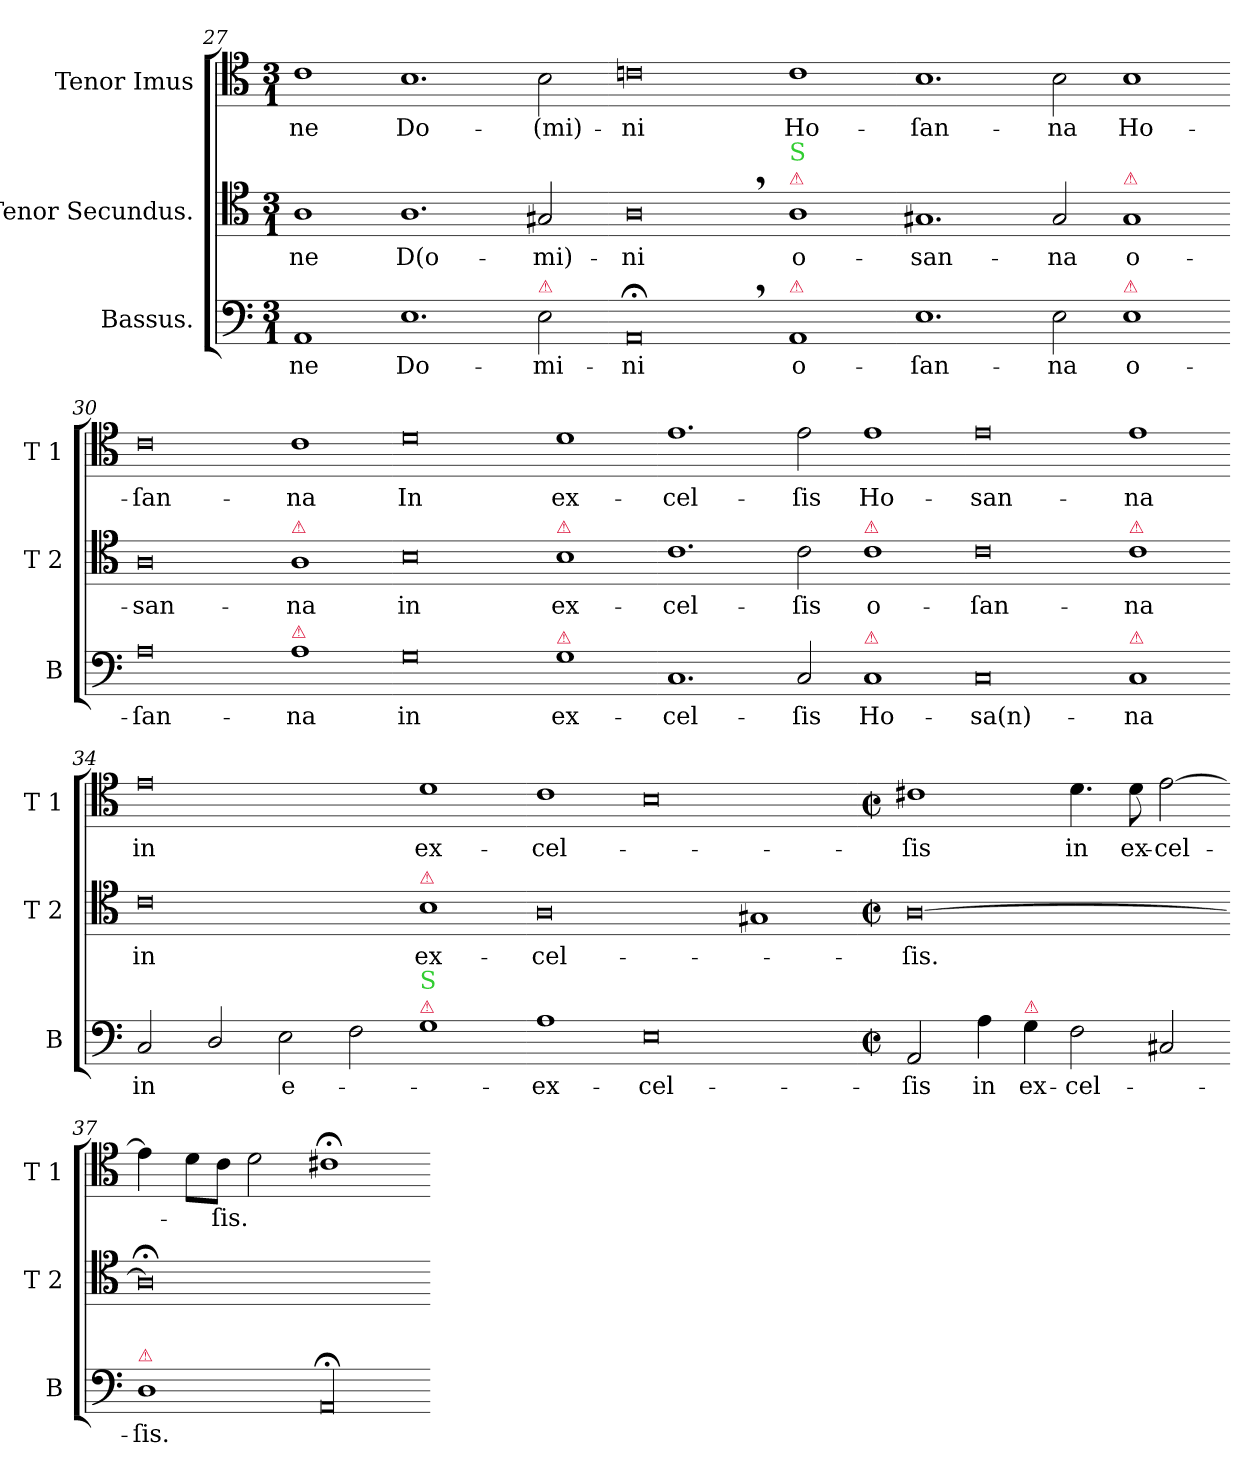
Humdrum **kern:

**kern	**text	**kern	**text	**kern	**text
*part3	*part3	*part2	*part2	*part1	*part1
*staff3	*staff3	*staff2	*staff2	*staff1	*staff1
*I"Bassus.	*	*I"Tenor Secundus.	*	*I"Tenor Imus	*
*I'B	*	*I'T 2	*	*I'T 1	*
*clefF4	*	*clefC4	*	*clefC4	*
*k[]	*	*k[]	*	*k[]	*
*M3/1	*	*M3/1	*	*M3/1	*
=27	=27	=27	=27	=27	=27
1AA	-ne	1A	-ne	1c	-ne
1.E	Do-	1.A	D(o-	1.B	Do-
!LO:TX:a:color=crimson:t=⚠	!	!	!	!	!
2E\	-mi-	2G#X/	-mi)-	2B\	-(mi)-
=28-	=28-	=28-	=28-	=28-	=28-
0AA;<,<	-ni	0A,	-ni	0cn	-ni
!	!	!LO:TX:a:color=crimson:t=⚠	!	!	!
!	!	!LO:TX:a:color=limegreen:t=S	!	!	!
!LO:TX:a:color=crimson:t=⚠	!	!	!	!	!
1AA	o-	1A	o-	1c	Ho-
=29-	=29-	=29-	=29-	=29-	=29-
1.E	-ſan-	1.G#X	-san-	1.B	-ſan-
2E\	-na	2G#/	-na	2B\	-na
!	!	!LO:TX:a:color=crimson:t=⚠	!	!	!
!LO:TX:a:color=crimson:t=⚠	!	!	!	!	!
!	!LO:LY:i	!	!LO:LY:i	!	!LO:LY:i
1E	o-	1G#	o-	1B	Ho-
=30-	=30-	=30-	=30-	=30-	=30-
!	!LO:LY:i	!	!LO:LY:i	!	!LO:LY:i
0A	-ſan-	0A	-san-	0c	-ſan-
!	!	!LO:TX:a:color=crimson:t=⚠	!	!	!
!LO:TX:a:color=crimson:t=⚠	!	!	!	!	!
!	!LO:LY:i	!	!LO:LY:i	!	!LO:LY:i
1A	-na	1A	-na	1c	-na
=31-	=31-	=31-	=31-	=31-	=31-
0G	in	0B	in	0d	In
!	!	!LO:TX:a:color=crimson:t=⚠	!	!	!
!LO:TX:a:color=crimson:t=⚠	!	!	!	!	!
1G	ex-	1B	ex-	1d	ex-
=32-	=32-	=32-	=32-	=32-	=32-
1.C	-cel-	1.c	-cel-	1.e	-cel-
2C/	-ſis	2c\	-ſis	2e\	-ſis
!	!	!LO:TX:a:color=crimson:t=⚠	!	!	!
!LO:TX:a:color=crimson:t=⚠	!	!	!	!	!
1C	Ho-	1c	o-	1e	Ho-
=33-	=33-	=33-	=33-	=33-	=33-
0C	-sa(n)-	0c	-ſan-	0e	-san-
!	!	!LO:TX:a:color=crimson:t=⚠	!	!	!
!LO:TX:a:color=crimson:t=⚠	!	!	!	!	!
1C	-na	1c	-na	1e	-na
=34-	=34-	=34-	=34-	=34-	=34-
2C/	in	0c	in	0e	in
2D/	.	.	.	.	.
2E\	e-	.	.	.	.
2F\	.	.	.	.	.
!	!	!LO:TX:a:color=crimson:t=⚠	!	!	!
!LO:TX:a:color=crimson:t=⚠	!	!	!	!	!
!LO:TX:a:color=limegreen:t=S	!	!	!	!	!
1G	.	1B	ex-	1d	ex-
=35-	=35-	=35-	=35-	=35-	=35-
1A	-ex-	0A	-cel-	1c	-cel-
0E	-cel-	.	.	0B	.
.	.	1G#X	.	.	.
=36-	=36-	=36-	=36-	=36-	=36-
*M2/1	*	*M2/1	*	*M2/1	*
*met(c|)	*	*met(c|)	*	*met(c|)	*
2AA/	-ſis	[0A	-ſis.	1c#X	-ſis
4A\	in	.	.	.	.
!LO:TX:a:color=crimson:t=⚠	!	!	!	!	!
4G\	ex-	.	.	.	.
2F\	-cel-	.	.	4.d\	in
.	.	.	.	8d\	ex-
2C#X/	.	.	.	[2e\	-cel-
=37-	=37-	=37-	=37-	=37-	=37-
!LO:TX:a:color=crimson:t=⚠	!	!	!	!	!
1D	-ſis.	0A;<]	.	4e\]	.
.	.	.	.	8d\L	.
.	.	.	.	8c#\J	-ſis.
.	.	.	.	2d\	.
!LO:N:vis=00	!	!	!	!	!
1AA;<;	.	.	.	1c#X;<;	.
=-	=-	=-	=-	=-	=-
*-	*-	*-	*-	*-	*-
